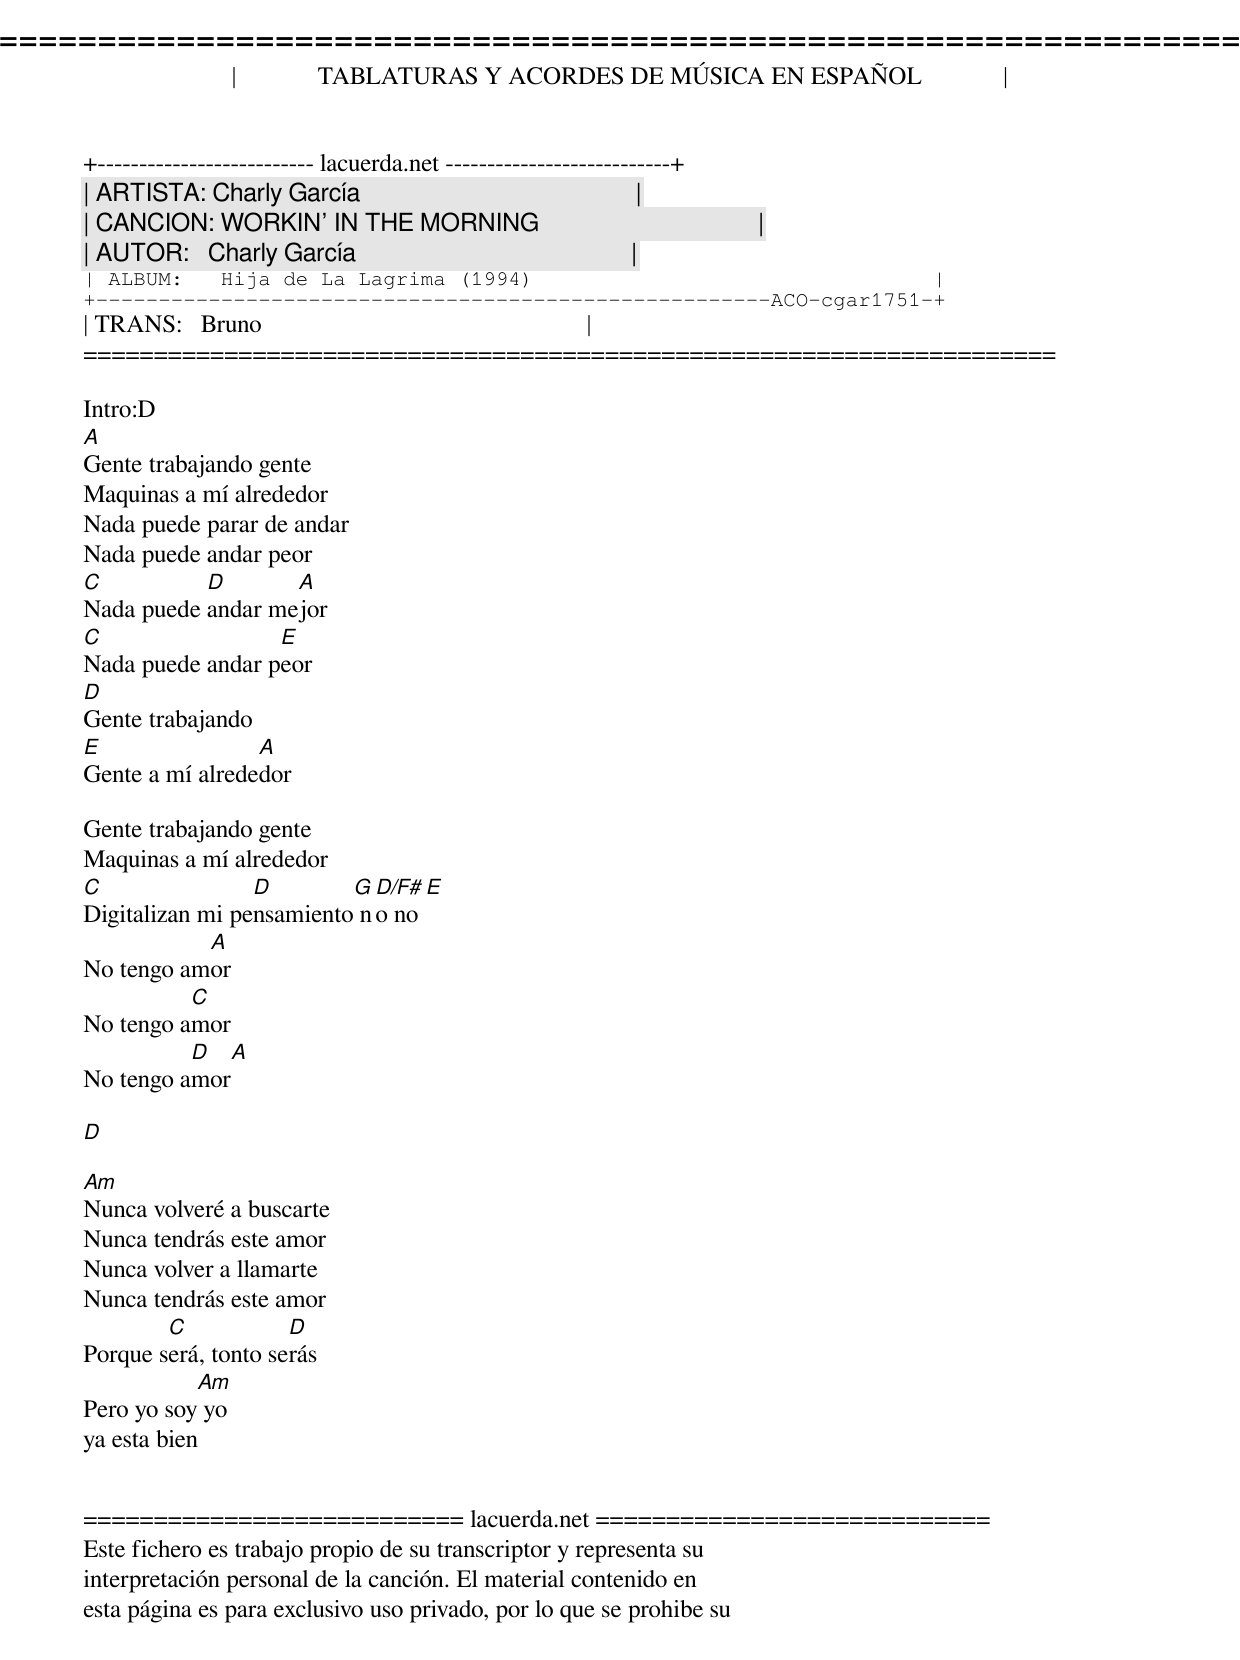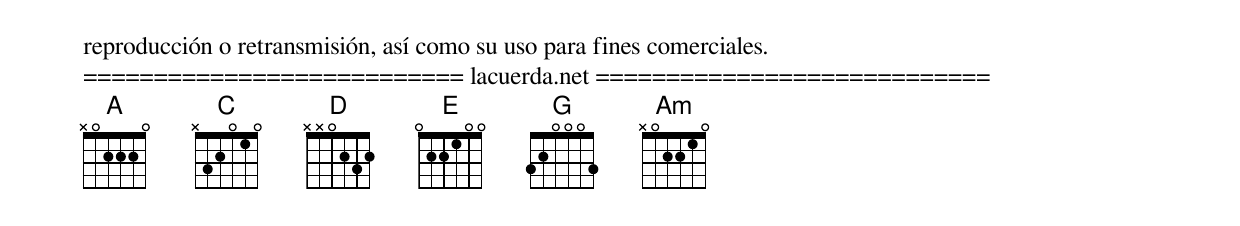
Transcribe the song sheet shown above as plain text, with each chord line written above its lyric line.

=====================================================================
|             TABLATURAS Y ACORDES DE MÚSICA EN ESPAÑOL             |
+-------------------------- lacuerda.net ---------------------------+
| ARTISTA: Charly García                                            |
| CANCION: WORKIN' IN THE MORNING                                   |
| AUTOR:   Charly García                                            |
| ALBUM:   Hija de La Lagrima (1994)                                |
+------------------------------------------------------ACO-cgar1751-+
| TRANS:   Bruno                                                    |
=====================================================================

Intro:D
A
Gente trabajando gente
Maquinas a mí alrededor
Nada puede parar de andar
Nada puede andar peor
C          D       A
Nada puede andar mejor
C                 E
Nada puede andar peor
D
Gente trabajando
E                A
Gente a mí alrededor

Gente trabajando gente
Maquinas a mí alrededor
C                D        G D/F# E
Digitalizan mi pensamiento no no
           A
No tengo amor
          C
No tengo amor
          D    A
No tengo amor

D

Am
Nunca volveré a buscarte
Nunca tendrás este amor
Nunca volver a llamarte
Nunca tendrás este amor
        C            D
Porque será, tonto serás
           Am
Pero yo soy yo
ya esta bien


=========================== lacuerda.net ============================
Este fichero es trabajo propio de su transcriptor y representa su
interpretación personal de la canción. El material contenido en
esta página es para exclusivo uso privado, por lo que se prohibe su
reproducción o retransmisión, así como su uso para fines comerciales.
=========================== lacuerda.net ============================
